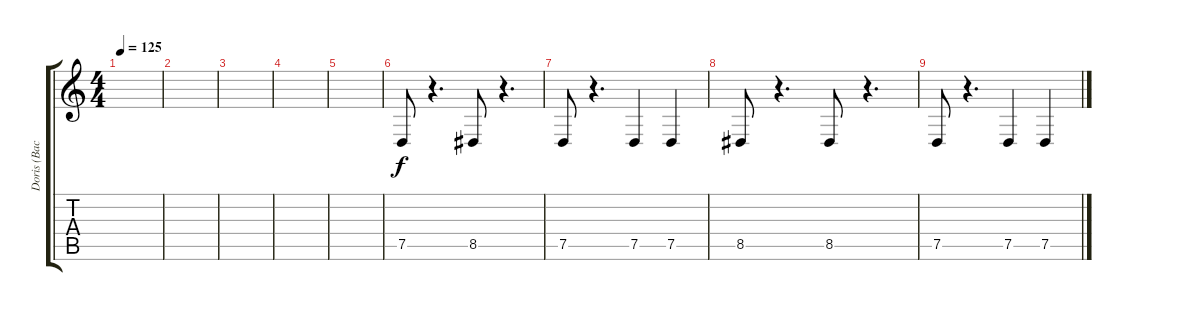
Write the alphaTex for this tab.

\track ("Doris (Backing Vokal)" "Doris (Bac") {instrument choiraahs}
\staff {score tabs}
\tuning (D4 A3 F3 C3 G2 C2) {hide}
\ts (4 4)
\tempo 125
\clef g2
\ks c
|
|
|
|
|
7.5.8 r.4{d} 8.5.8 r.4{d} |
7.5.8 r.4{d} 7.5.4 7.5.4 |
8.5.8 r.4{d} 8.5.8 r.4{d} |
7.5.8 r.4{d} 7.5.4 7.5.4
